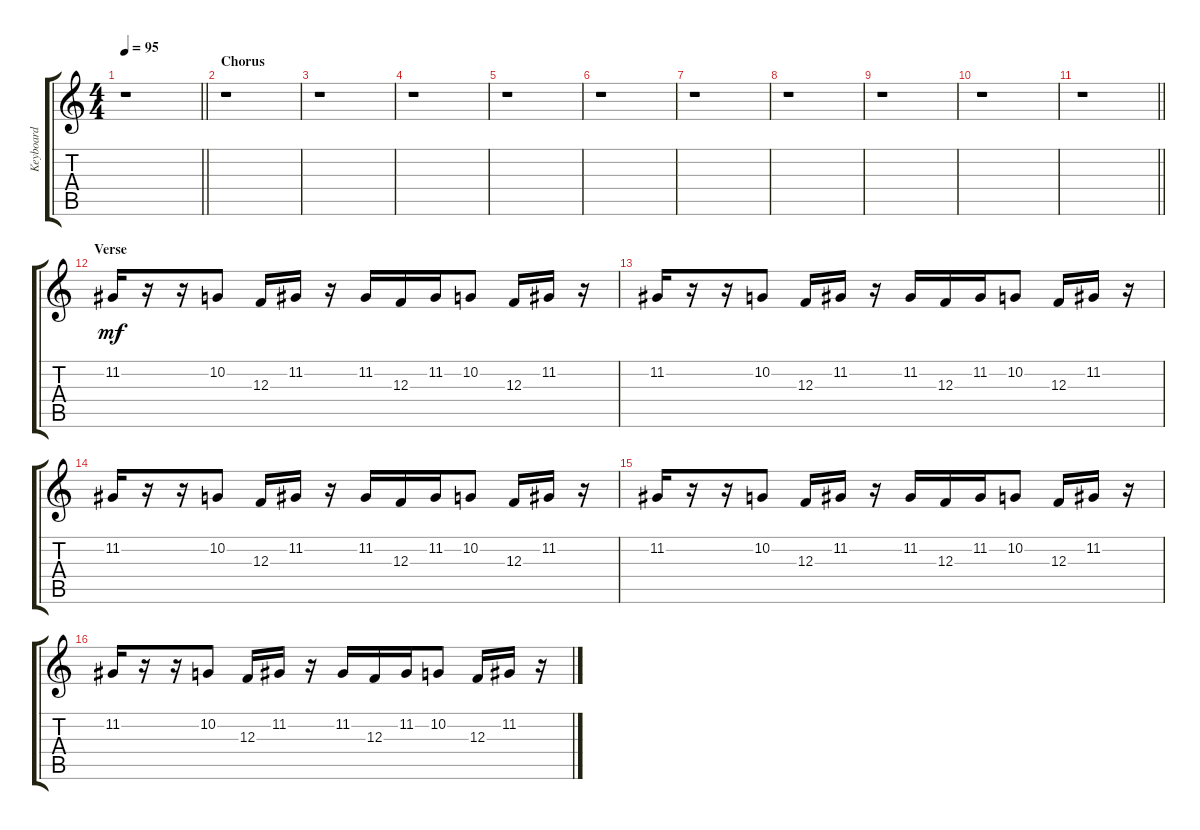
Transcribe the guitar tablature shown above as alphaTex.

\track ("Keyboard" "Keyboard") {instrument lead1square}
\staff {score tabs}
\tuning (D4 A3 F3 C3 G2 C2) {hide}
\ts (4 4)
\tempo 95
\clef g2
\barLineRight lightlight
\ks c
r.1{dy mp} |
\section ("" "Chorus")
r.1 |
r.1 |
r.1 |
r.1 |
r.1 |
r.1 |
r.1 |
r.1 |
r.1 |
\barLineRight lightlight
r.1 |
\section ("" "Verse")
11.2.16{dy mf} r.16 r.16 10.2.8 12.3.16 11.2.16 r.16 11.2.16 12.3.16 11.2.16 10.2.8 12.3.16 11.2.16 r.16 |
11.2.16 r.16 r.16 10.2.8 12.3.16 11.2.16 r.16 11.2.16 12.3.16 11.2.16 10.2.8 12.3.16 11.2.16 r.16 |
11.2.16 r.16 r.16 10.2.8 12.3.16 11.2.16 r.16 11.2.16 12.3.16 11.2.16 10.2.8 12.3.16 11.2.16 r.16 |
11.2.16 r.16 r.16 10.2.8 12.3.16 11.2.16 r.16 11.2.16 12.3.16 11.2.16 10.2.8 12.3.16 11.2.16 r.16 |
11.2.16 r.16 r.16 10.2.8 12.3.16 11.2.16 r.16 11.2.16 12.3.16 11.2.16 10.2.8 12.3.16 11.2.16 r.16
